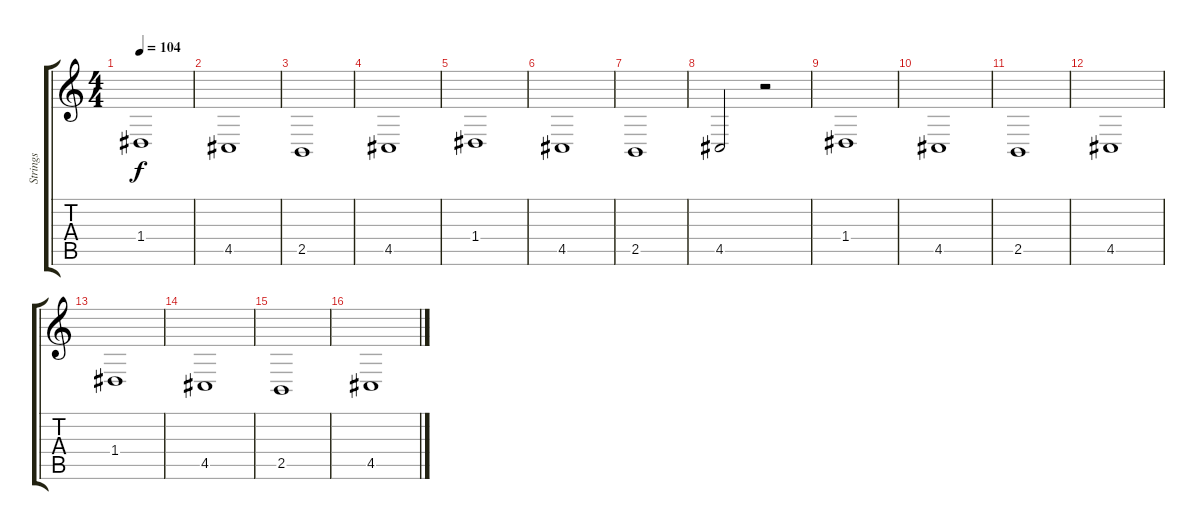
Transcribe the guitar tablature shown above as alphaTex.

\track ("Strings" "Strings") {instrument stringensemble2}
\staff {score tabs}
\tuning (E4 B3 G3 D3 A2 E2) {hide}
\ts (4 4)
\tempo 104
\clef g2
\ks c
1.4.1{dy f instrument stringensemble2} |
4.5.1 |
2.5.1 |
4.5.1 |
1.4.1 |
4.5.1 |
2.5.1 |
4.5.2 r.2 |
1.4.1 |
4.5.1 |
2.5.1 |
4.5.1 |
1.4.1 |
4.5.1 |
2.5.1 |
4.5.1
